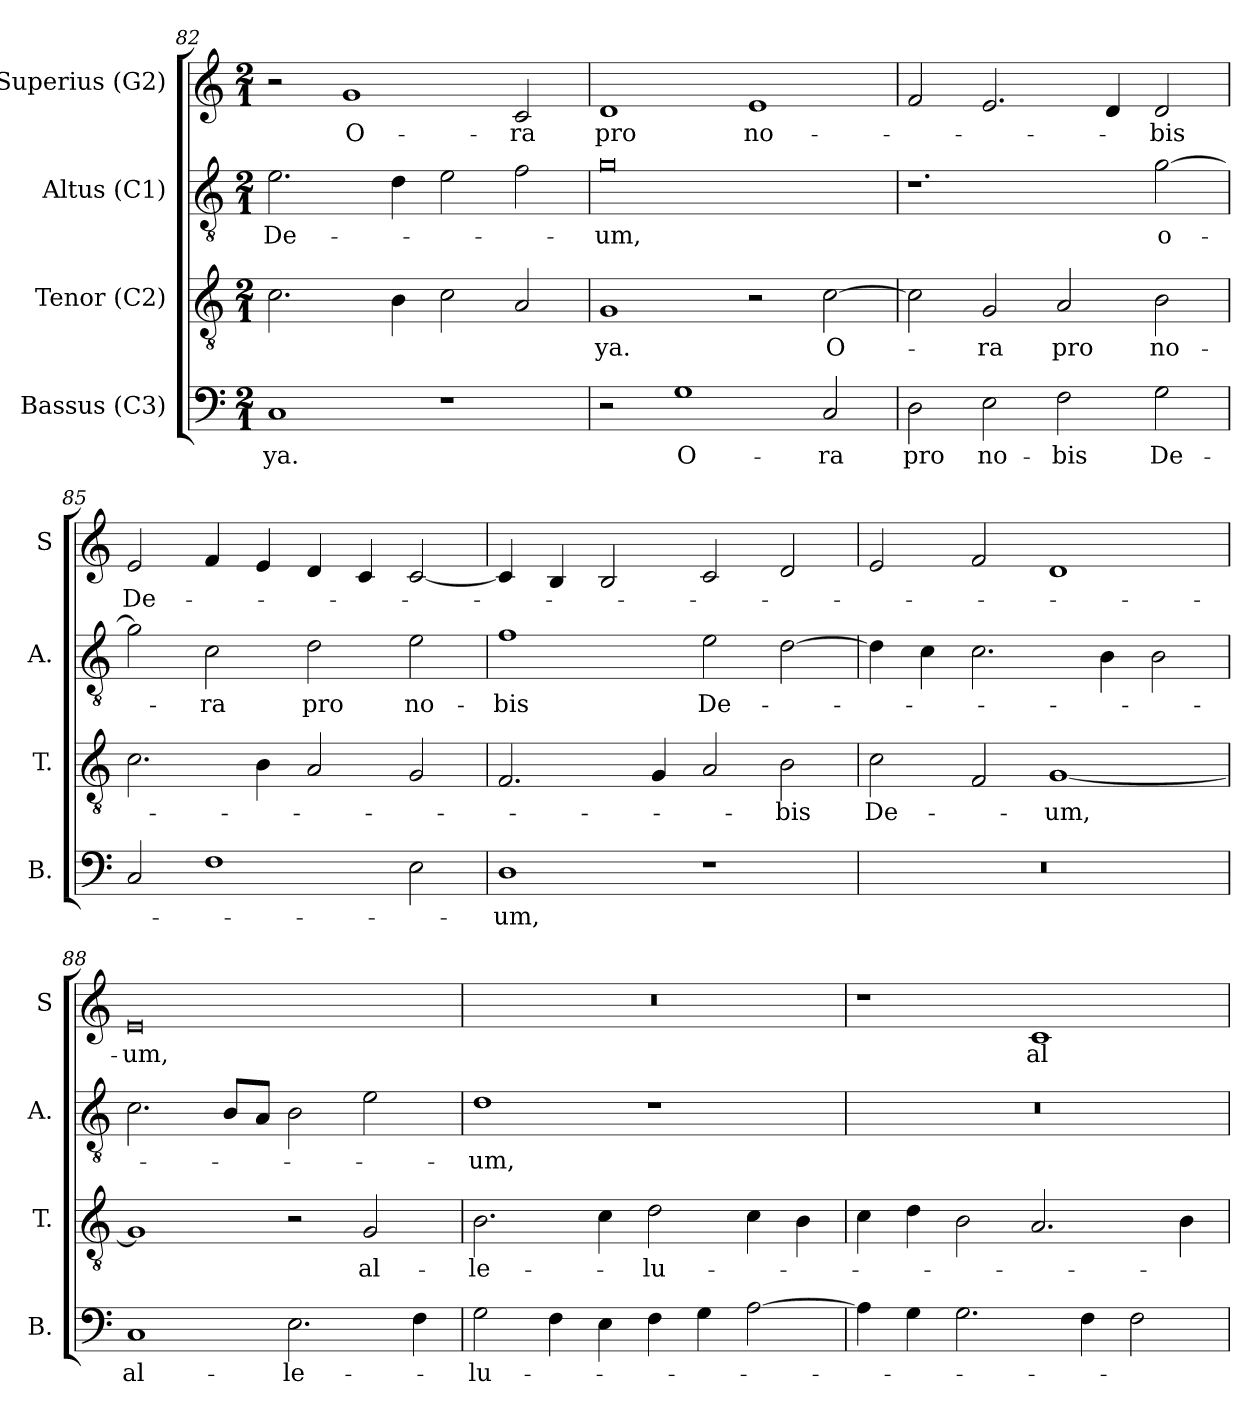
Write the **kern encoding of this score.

**kern	**text	**kern	**text	**kern	**text	**kern	**text
*part4	*part4	*part3	*part3	*part2	*part2	*part1	*part1
*staff4	*staff4	*staff3	*staff3	*staff2	*staff2	*staff1	*staff1
*I"Bassus (C3)	*	*I"Tenor (C2)	*	*I"Altus (C1)	*	*I"Superius (G2)	*
*I'B.	*	*I'T.	*	*I'A.	*	*I'S	*
*clefF4	*	*clefGv2	*	*clefGv2	*	*clefG2	*
*	*	*ITrd7c12	*	*ITrd7c12	*	*	*
*k[]	*	*k[]	*	*k[]	*	*k[]	*
*C:	*	*C:	*	*C:	*	*C:	*
*M2/1	*	*M2/1	*	*M2/1	*	*M2/1	*
=82	=82	=82	=82	=82	=82	=82	=82
!	!LO:LY:b	!	!	!	!LO:LY:b	!	!
1C	-ya.	2.C\	.	2.E\	De-	2r	.
!	!	!	!	!	!	!	!LO:LY:b
.	.	.	.	.	.	1g	O-
.	.	4BB\	.	4D\	.	.	.
1r	.	2C\	.	2E\	.	.	.
!	!	!	!	!	!	!	!LO:LY:b
.	.	2AA/	.	2F\	.	2c/	-ra
!!LO:LB:g=z
=83	=83	=83	=83	=83	=83	=83	=83
!	!	!	!LO:LY:b	!	!LO:LY:b	!	!LO:LY:b
2r	.	1GG	-ya.	0G	-um,	1d	pro
!	!LO:LY:b	!	!	!	!	!	!
1G	O-	.	.	.	.	.	.
!	!	!	!	!	!	!	!LO:LY:b
.	.	2r	.	.	.	1e	no-
!	!LO:LY:b	!	!LO:LY:b	!	!	!	!
2C/	-ra	[>2C\	O-	.	.	.	.
=84	=84	=84	=84	=84	=84	=84	=84
!	!LO:LY:b	!	!	!	!	!	!
2D\	pro	2C\]	.	1.r	.	2f/	.
!	!LO:LY:b	!	!LO:LY:b	!	!	!	!
2E\	no-	2GG/	-ra	.	.	2.e/	.
!	!LO:LY:b	!	!LO:LY:b	!	!	!	!
2F\	-bis	2AA/	pro	.	.	.	.
.	.	.	.	.	.	4d/	.
!	!LO:LY:b	!	!LO:LY:b	!	!LO:LY:b	!	!LO:LY:b
2G\	De-	2BB\	no-	[>2G\	o-	2d/	-bis
=85	=85	=85	=85	=85	=85	=85	=85
!	!	!	!	!	!	!	!LO:LY:b
2C/	.	2.C\	.	2G\]	.	2e/	De-
!	!	!	!	!	!LO:LY:b	!	!
1F	.	.	.	2C\	-ra	4f/	.
.	.	4BB\	.	.	.	4e/	.
!	!	!	!	!	!LO:LY:b	!	!
.	.	2AA/	.	2D\	pro	4d/	.
.	.	.	.	.	.	4c/	.
!	!	!	!	!	!LO:LY:b	!	!
2E\	.	2GG/	.	2E\	no-	[<2c/	.
=86	=86	=86	=86	=86	=86	=86	=86
!	!LO:LY:b	!	!	!	!LO:LY:b	!	!
1D	-um,	2.FF/	.	1F	-bis	4c/]	.
.	.	.	.	.	.	4B/	.
.	.	.	.	.	.	2B/	.
.	.	4GG/	.	.	.	.	.
!	!	!	!	!	!LO:LY:b	!	!
1r	.	2AA/	.	2E\	De-	2c/	.
!	!	!	!LO:LY:b	!	!	!	!
.	.	2BB\	-bis	[>2D\	.	2d/	.
=87	=87	=87	=87	=87	=87	=87	=87
!LO:N:vis=1	!	!	!LO:LY:b	!	!	!	!
0r	.	2C\	De-	4D\]	.	2e/	.
.	.	.	.	4C\	.	.	.
.	.	2FF/	.	2.C\	.	2f/	.
!	!	!	!LO:LY:b	!	!	!	!
.	.	[<1GG	-um,	.	.	1d	.
.	.	.	.	4BB\	.	.	.
.	.	.	.	2BB\	.	.	.
!!LO:LB:g=z
=88	=88	=88	=88	=88	=88	=88	=88
!	!LO:LY:b	!	!	!	!	!	!LO:LY:b
1C	al-	1GG]	.	2.C\	.	0e	-um,
.	.	.	.	8BB/L	.	.	.
.	.	.	.	8AA/J	.	.	.
!	!LO:LY:b	!	!	!	!	!	!
2.E\	-le-	2r	.	2BB\	.	.	.
!	!	!	!LO:LY:b	!	!	!	!
.	.	2GG/	al-	2E\	.	.	.
4F\	.	.	.	.	.	.	.
=89	=89	=89	=89	=89	=89	=89	=89
!	!LO:LY:b	!	!LO:LY:b	!	!LO:LY:b	!LO:N:vis=1	!
2G\	-lu-	2.BB\	-le-	1D	-um,	0r	.
4F\	.	.	.	.	.	.	.
4E\	.	4C\	.	.	.	.	.
!	!	!	!LO:LY:b	!	!	!	!
4F\	.	2D\	-lu-	1r	.	.	.
4G\	.	.	.	.	.	.	.
[>2A\	.	4C\	.	.	.	.	.
.	.	4BB\	.	.	.	.	.
=90	=90	=90	=90	=90	=90	=90	=90
!	!	!	!	!LO:N:vis=1	!	!	!
4A\]	.	4C\	.	0r	.	1r	.
4G\	.	4D\	.	.	.	.	.
2.G\	.	2BB\	.	.	.	.	.
!	!	!	!	!	!	!	!LO:LY:b
.	.	2.AA/	.	.	.	1c	al-
4F\	.	.	.	.	.	.	.
2F\	.	.	.	.	.	.	.
.	.	4BB\	.	.	.	.	.
=	=	=	=	=	=	=	=
*-	*-	*-	*-	*-	*-	*-	*-
